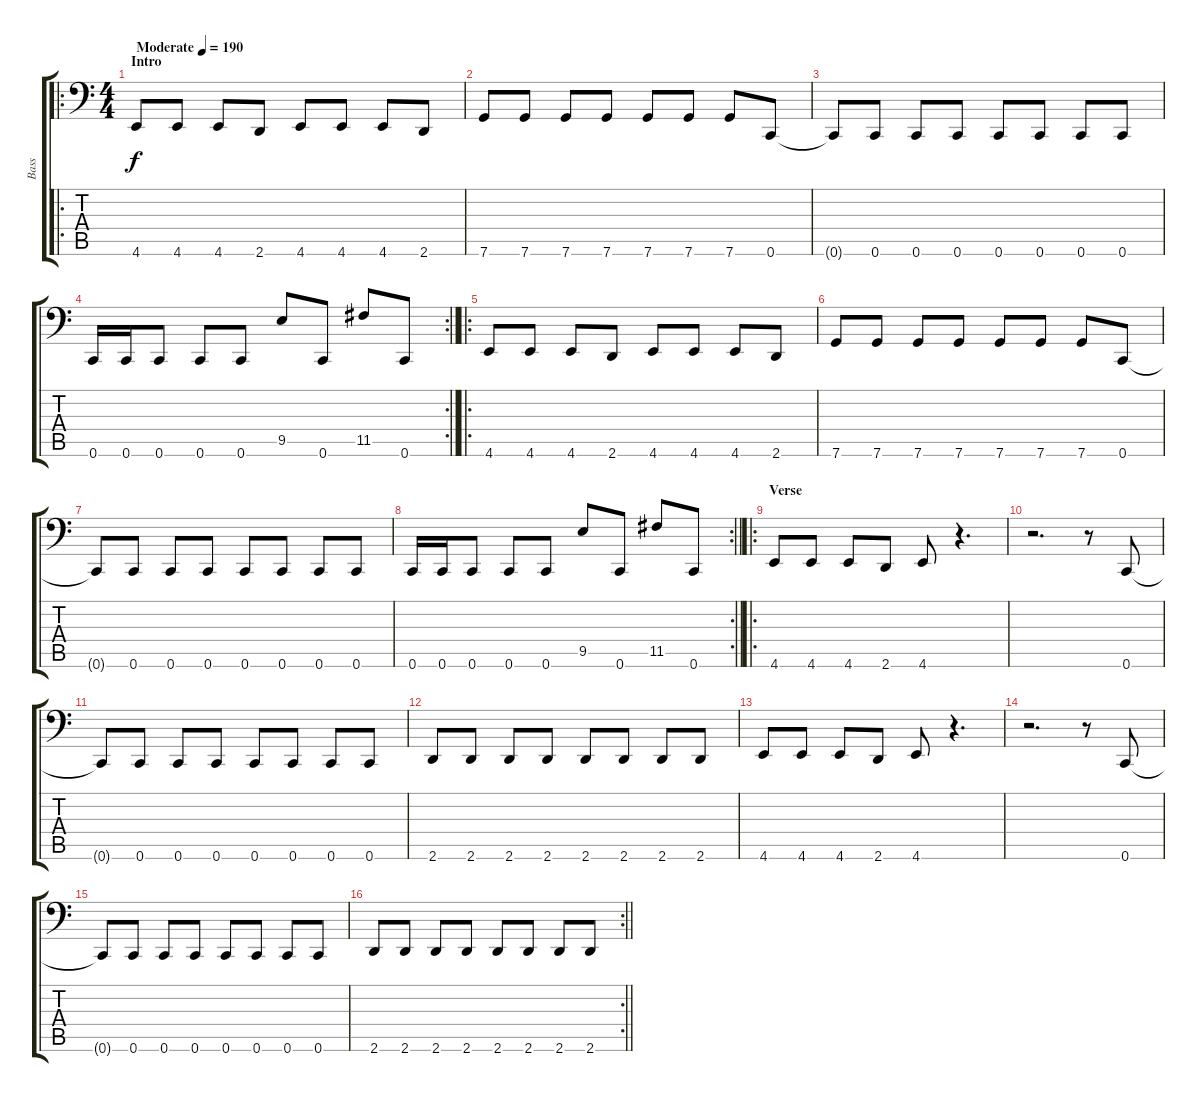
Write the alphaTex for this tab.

\track ("Bass" "Bass") {instrument electricbasspick}
\staff {score tabs}
\tuning (D3 A2 F2 C2 G1 C1) {hide}
\ro
\ts (4 4)
\section ("" "Intro")
\tempo (190 "Moderate")
\clef f4
\ks c
4.6.8{dy f instrument electricbasspick} 4.6.8 4.6.8 2.6.8 4.6.8 4.6.8 4.6.8 2.6.8 |
7.6.8 7.6.8 7.6.8 7.6.8 7.6.8 7.6.8 7.6.8 0.6.8 |
0.6{t}.8 0.6.8 0.6.8 0.6.8 0.6.8 0.6.8 0.6.8 0.6.8 |
\rc 2
\barLineRight lightlight
0.6.16 0.6.16 0.6.8 0.6.8 0.6.8 9.5.8 0.6.8 11.5.8 0.6.8 |
\ro
\section ("" "")
4.6.8 4.6.8 4.6.8 2.6.8 4.6.8 4.6.8 4.6.8 2.6.8 |
7.6.8 7.6.8 7.6.8 7.6.8 7.6.8 7.6.8 7.6.8 0.6.8 |
0.6{t}.8 0.6.8 0.6.8 0.6.8 0.6.8 0.6.8 0.6.8 0.6.8 |
\rc 2
\barLineRight lightlight
0.6.16 0.6.16 0.6.8 0.6.8 0.6.8 9.5.8 0.6.8 11.5.8 0.6.8 |
\ro
\section ("" "Verse")
4.6.8 4.6.8 4.6.8 2.6.8 4.6.8 r.4{d} |
r.2{d} r.8 0.6.8 |
0.6{t}.8 0.6.8 0.6.8 0.6.8 0.6.8 0.6.8 0.6.8 0.6.8 |
2.6.8 2.6.8 2.6.8 2.6.8 2.6.8 2.6.8 2.6.8 2.6.8 |
4.6.8 4.6.8 4.6.8 2.6.8 4.6.8 r.4{d} |
r.2{d} r.8 0.6.8 |
0.6{t}.8 0.6.8 0.6.8 0.6.8 0.6.8 0.6.8 0.6.8 0.6.8 |
\rc 2
\barLineRight lightlight
2.6.8 2.6.8 2.6.8 2.6.8 2.6.8 2.6.8 2.6.8 2.6.8
